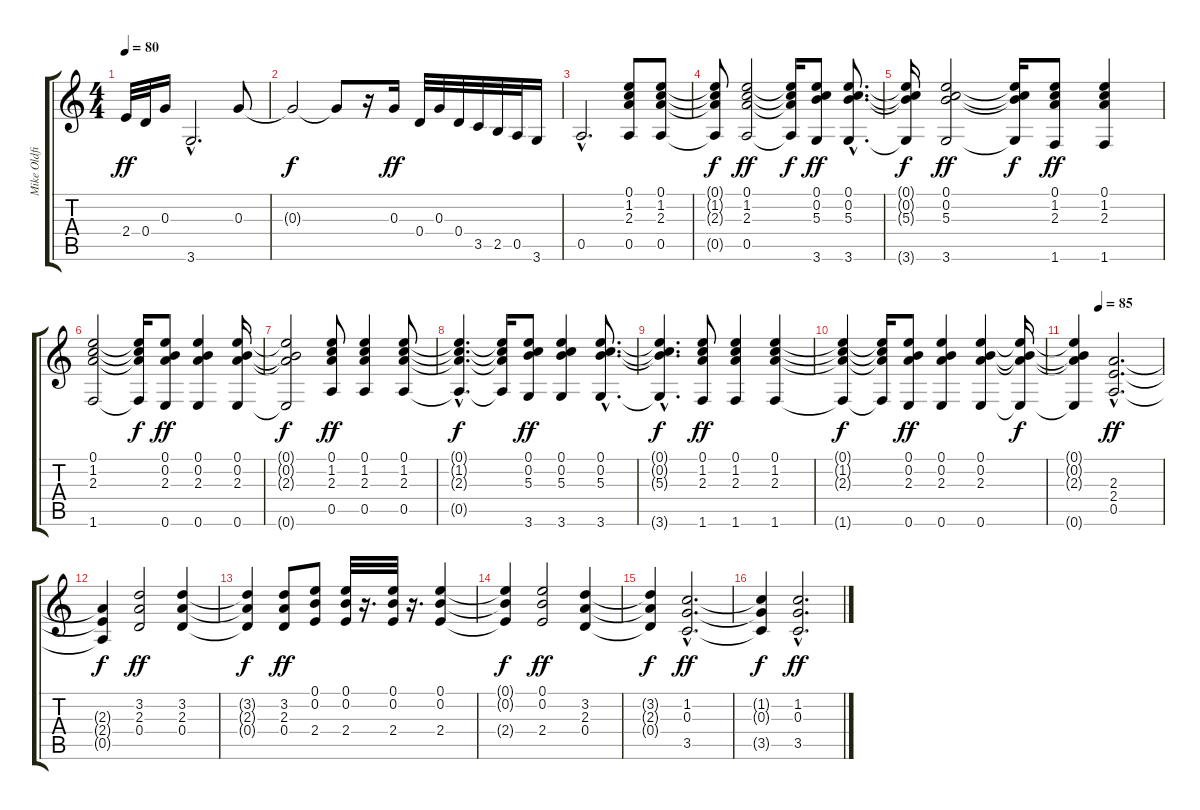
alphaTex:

\track ("Mike Oldfield" "Mike Oldfi") {instrument acousticguitarsteel}
\staff {score tabs}
\tuning (E4 B3 G3 D3 A2 E2) {hide}
\ts (4 4)
\tempo 80
\clef g2
\ks c
2.4.32{dy ff} 0.4.32 0.3.16 3.6{hac}.2{d} 0.3.8 |
0.3{t}.2{dy f} 0.3{t}.8 r.16 0.3.16{dy ff} 0.4.32 0.3.32 0.4.32 3.5.32 2.5.32 0.5.32 3.6.16 |
0.5{hac}.2{d} (0.1 1.2 2.3 0.5).8 (0.1 1.2 2.3 0.5).8 |
(0.1{t} 1.2{t} 2.3{t} 0.5{t}).8{dy f} (0.1 1.2 2.3 0.5).2{dy ff} (0.1{t} 1.2{t} 2.3{t} 0.5{t}).16{dy f} (0.1 0.2 5.3 3.6).8{dy ff} (0.1{hac} 0.2{hac} 5.3{hac} 3.6{hac}).8{d} |
(0.1{t} 0.2{t} 5.3{t} 3.6{t}).16{dy f} (0.1 0.2 5.3 3.6).2{dy ff} (0.1{t} 0.2{t} 5.3{t} 3.6{t}).16{dy f} (0.1 1.2 2.3 1.6).8{dy ff} (0.1 1.2 2.3 1.6).4 |
(0.1 1.2 2.3 1.6).2 (0.1{t} 1.2{t} 2.3{t} 1.6{t}).16{dy f} (0.1 0.2 2.3 0.6).8{dy ff} (0.1 0.2 2.3 0.6).4 (0.1 0.2 2.3 0.6).16 |
(0.1{t} 0.2{t} 2.3{t} 0.6{t}).2{dy f} (0.1 1.2 2.3 0.5).8{dy ff} (0.1 1.2 2.3 0.5).4 (0.1 1.2 2.3 0.5).8 |
(0.1{hac t} 1.2{hac t} 2.3{hac t} 0.5{hac t}).4{d dy f} (0.1{t} 1.2{t} 2.3{t} 0.5{t}).16 (0.1 0.2 5.3 3.6).8{dy ff} (0.1 0.2 5.3 3.6).4 (0.1{hac} 0.2{hac} 5.3{hac} 3.6{hac}).8{d} |
(0.1{hac t} 0.2{hac t} 5.3{hac t} 3.6{hac t}).4{d dy f} (0.1 1.2 2.3 1.6).8{dy ff} (0.1 1.2 2.3 1.6).4 (0.1 1.2 2.3 1.6).4 |
(0.1{t} 1.2{t} 2.3{t} 1.6{t}).4{dy f} (0.1{t} 1.2{t} 2.3{t} 1.6{t}).16 (0.1 0.2 2.3 0.6).8{dy ff} (0.1 0.2 2.3 0.6).4 (0.1 0.2 2.3 0.6).4 (0.1{t} 0.2{t} 2.3{t} 0.6{t}).16{dy f} |
\tempo (85 0.25)
(0.1{t} 0.2{t} 2.3{t} 0.6{t}).4 (2.3{hac} 2.4{hac} 0.5{hac}).2{d dy ff} |
(2.3{t} 2.4{t} 0.5{t}).4{dy f} (3.2 2.3 0.4).2{dy ff} (3.2 2.3 0.4).4 |
(3.2{t} 2.3{t} 0.4{t}).4{dy f} (3.2 2.3 0.4).8{dy ff} (0.1 0.2 2.4).8 (0.1 0.2 2.4).32 r.16{d} (0.1 0.2 2.4).32 r.16{d} (0.1 0.2 2.4).4 |
(0.1{t} 0.2{t} 2.4{t}).4{dy f} (0.1 0.2 2.4).2{dy ff} (3.2 2.3 0.4).4 |
(3.2{t} 2.3{t} 0.4{t}).4{dy f} (1.2{hac} 0.3{hac} 3.5{hac}).2{d dy ff} |
(1.2{t} 0.3{t} 3.5{t}).4{dy f} (1.2{hac} 0.3{hac} 3.5{hac}).2{d dy ff}
